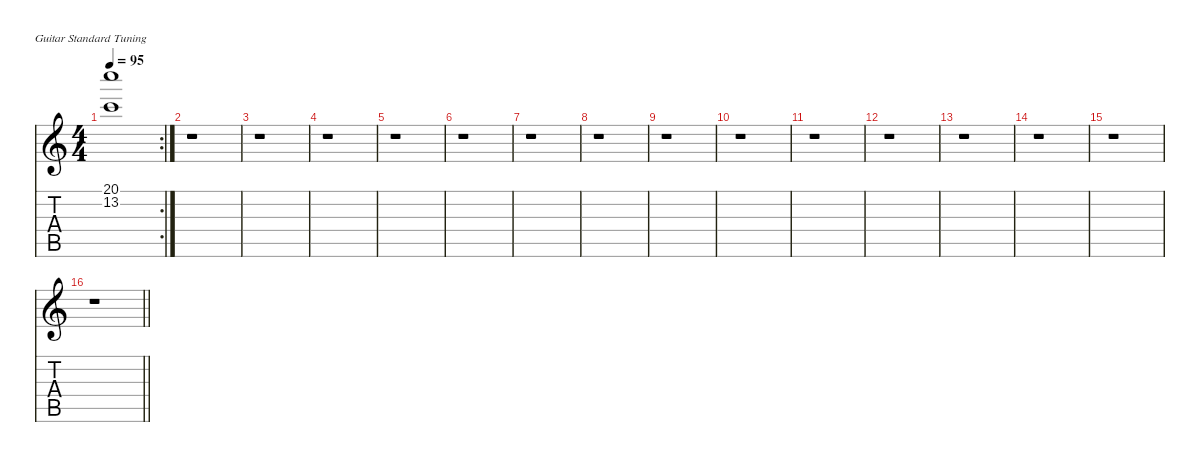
\defaultSystemsLayout 4
\hideDynamics
\bracketExtendMode nobrackets
\multiBarRest
\singleTrackTrackNamePolicy hidden
\multiTrackTrackNamePolicy hidden
\firstSystemTrackNameMode fullname
\firstSystemTrackNameOrientation horizontal
\otherSystemsTrackNameOrientation horizontal
\track ("Guitar 3" "gtr3") {instrument overdrivenguitar}
\staff {score tabs}
\tuning (E4 B3 G3 D3 A2 E2)
\rc 2
\ts (4 4)
\tempo 95
\clef g2
\ks c
(20.1{t} 13.2{t}).1{dy f beam Down} |
r.1{beam Down} |
r.1{beam Down} |
r.1{beam Down} |
r.1{beam Down} |
r.1{beam Down} |
r.1{beam Down} |
r.1{beam Down} |
r.1{beam Down} |
r.1{beam Down} |
r.1{beam Down} |
r.1{beam Down} |
r.1{beam Down} |
r.1{beam Down} |
r.1{beam Down} |
\barLineRight lightlight
r.1{beam Down}
